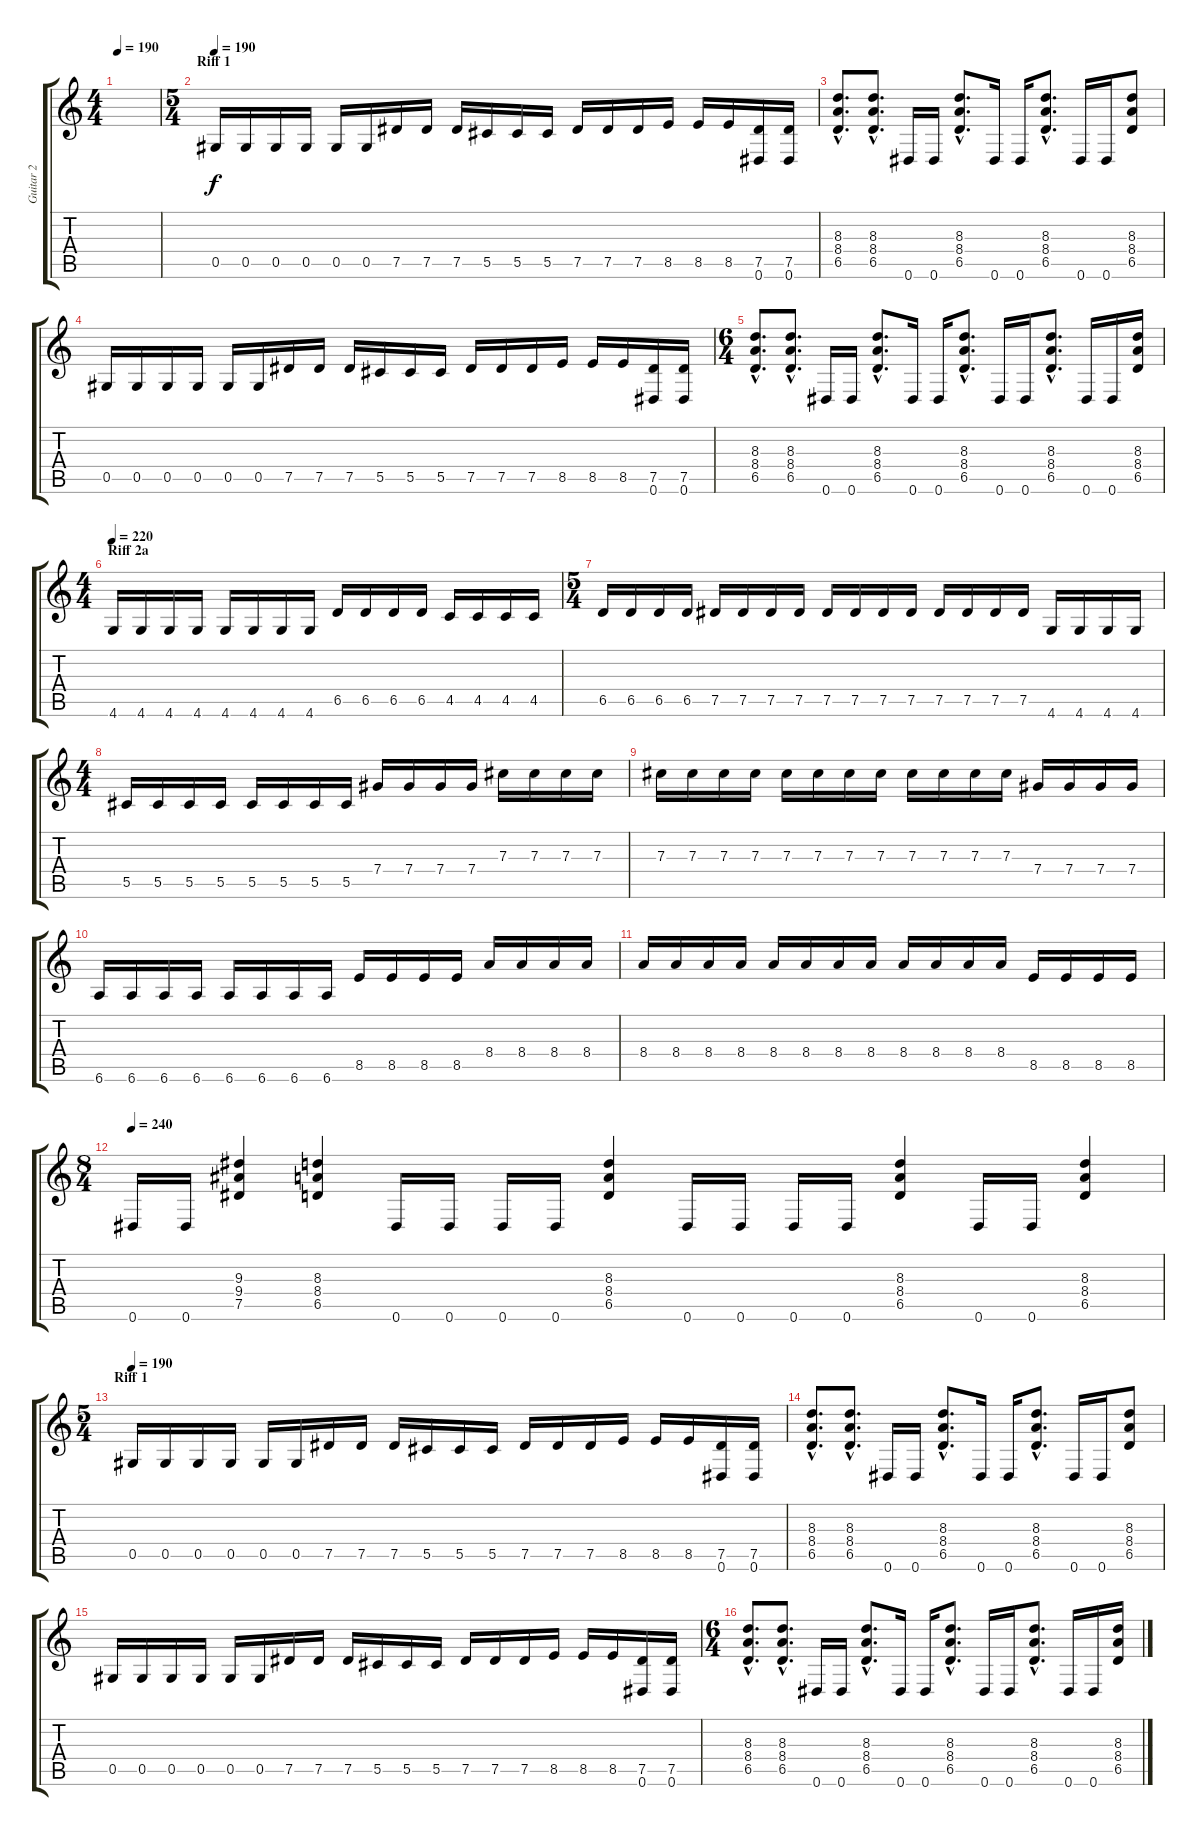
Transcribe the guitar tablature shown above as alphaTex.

\track ("Guitar 2" "Guitar 2") {instrument overdrivenguitar}
\staff {score tabs}
\tuning (Eb4 Bb3 Gb3 Db3 Ab2 Eb2) {hide}
\ts (4 4)
\tempo 190
\clef g2
\ks c
|
\ts (5 4)
\section ("" "Riff 1")
\tempo 190
0.5.16 0.5.16 0.5.16 0.5.16 0.5.16 0.5.16 7.5.16 7.5.16 7.5.16 5.5.16 5.5.16 5.5.16 7.5.16 7.5.16 7.5.16 8.5.16 8.5.16 8.5.16 (7.5 0.6).16 (7.5 0.6).16 |
(8.3{hac} 8.4{hac} 6.5{hac}).8{d} (8.3{hac} 8.4{hac} 6.5{hac}).8{d} 0.6.16 0.6.16 (8.3{hac} 8.4{hac} 6.5{hac}).8{d} 0.6.16 0.6.16 (8.3{hac} 8.4{hac} 6.5{hac}).8{d} 0.6.16 0.6.16 (8.3 8.4 6.5).8 |
0.5.16 0.5.16 0.5.16 0.5.16 0.5.16 0.5.16 7.5.16 7.5.16 7.5.16 5.5.16 5.5.16 5.5.16 7.5.16 7.5.16 7.5.16 8.5.16 8.5.16 8.5.16 (7.5 0.6).16 (7.5 0.6).16 |
\ts (6 4)
(8.3{hac} 8.4{hac} 6.5{hac}).8{d} (8.3{hac} 8.4{hac} 6.5{hac}).8{d} 0.6.16 0.6.16 (8.3{hac} 8.4{hac} 6.5{hac}).8{d} 0.6.16 0.6.16 (8.3{hac} 8.4{hac} 6.5{hac}).8{d} 0.6.16 0.6.16 (8.3{hac} 8.4{hac} 6.5{hac}).8{d} 0.6.16 0.6.16 (8.3 8.4 6.5).16 |
\ts (4 4)
\section ("" "Riff 2a")
\tempo 220
4.6.16 4.6.16 4.6.16 4.6.16 4.6.16 4.6.16 4.6.16 4.6.16 6.5.16 6.5.16 6.5.16 6.5.16 4.5.16 4.5.16 4.5.16 4.5.16 |
\ts (5 4)
6.5.16 6.5.16 6.5.16 6.5.16 7.5.16 7.5.16 7.5.16 7.5.16 7.5.16 7.5.16 7.5.16 7.5.16 7.5.16 7.5.16 7.5.16 7.5.16 4.6.16 4.6.16 4.6.16 4.6.16 |
\ts (4 4)
5.5.16 5.5.16 5.5.16 5.5.16 5.5.16 5.5.16 5.5.16 5.5.16 7.4.16 7.4.16 7.4.16 7.4.16 7.3.16 7.3.16 7.3.16 7.3.16 |
7.3.16 7.3.16 7.3.16 7.3.16 7.3.16 7.3.16 7.3.16 7.3.16 7.3.16 7.3.16 7.3.16 7.3.16 7.4.16 7.4.16 7.4.16 7.4.16 |
6.6.16 6.6.16 6.6.16 6.6.16 6.6.16 6.6.16 6.6.16 6.6.16 8.5.16 8.5.16 8.5.16 8.5.16 8.4.16 8.4.16 8.4.16 8.4.16 |
8.4.16 8.4.16 8.4.16 8.4.16 8.4.16 8.4.16 8.4.16 8.4.16 8.4.16 8.4.16 8.4.16 8.4.16 8.5.16 8.5.16 8.5.16 8.5.16 |
\ts (8 4)
\tempo 240
0.6.16 0.6.16 (9.3 9.4 7.5).4 (8.3 8.4 6.5).4 0.6.16 0.6.16 0.6.16 0.6.16 (8.3 8.4 6.5).4 0.6.16 0.6.16 0.6.16 0.6.16 (8.3 8.4 6.5).4 0.6.16 0.6.16 (8.3 8.4 6.5).4 |
\ts (5 4)
\section ("" "Riff 1")
\tempo 190
0.5.16 0.5.16 0.5.16 0.5.16 0.5.16 0.5.16 7.5.16 7.5.16 7.5.16 5.5.16 5.5.16 5.5.16 7.5.16 7.5.16 7.5.16 8.5.16 8.5.16 8.5.16 (7.5 0.6).16 (7.5 0.6).16 |
(8.3{hac} 8.4{hac} 6.5{hac}).8{d} (8.3{hac} 8.4{hac} 6.5{hac}).8{d} 0.6.16 0.6.16 (8.3{hac} 8.4{hac} 6.5{hac}).8{d} 0.6.16 0.6.16 (8.3{hac} 8.4{hac} 6.5{hac}).8{d} 0.6.16 0.6.16 (8.3 8.4 6.5).8 |
0.5.16 0.5.16 0.5.16 0.5.16 0.5.16 0.5.16 7.5.16 7.5.16 7.5.16 5.5.16 5.5.16 5.5.16 7.5.16 7.5.16 7.5.16 8.5.16 8.5.16 8.5.16 (7.5 0.6).16 (7.5 0.6).16 |
\ts (6 4)
(8.3{hac} 8.4{hac} 6.5{hac}).8{d} (8.3{hac} 8.4{hac} 6.5{hac}).8{d} 0.6.16 0.6.16 (8.3{hac} 8.4{hac} 6.5{hac}).8{d} 0.6.16 0.6.16 (8.3{hac} 8.4{hac} 6.5{hac}).8{d} 0.6.16 0.6.16 (8.3{hac} 8.4{hac} 6.5{hac}).8{d} 0.6.16 0.6.16 (8.3 8.4 6.5).16
